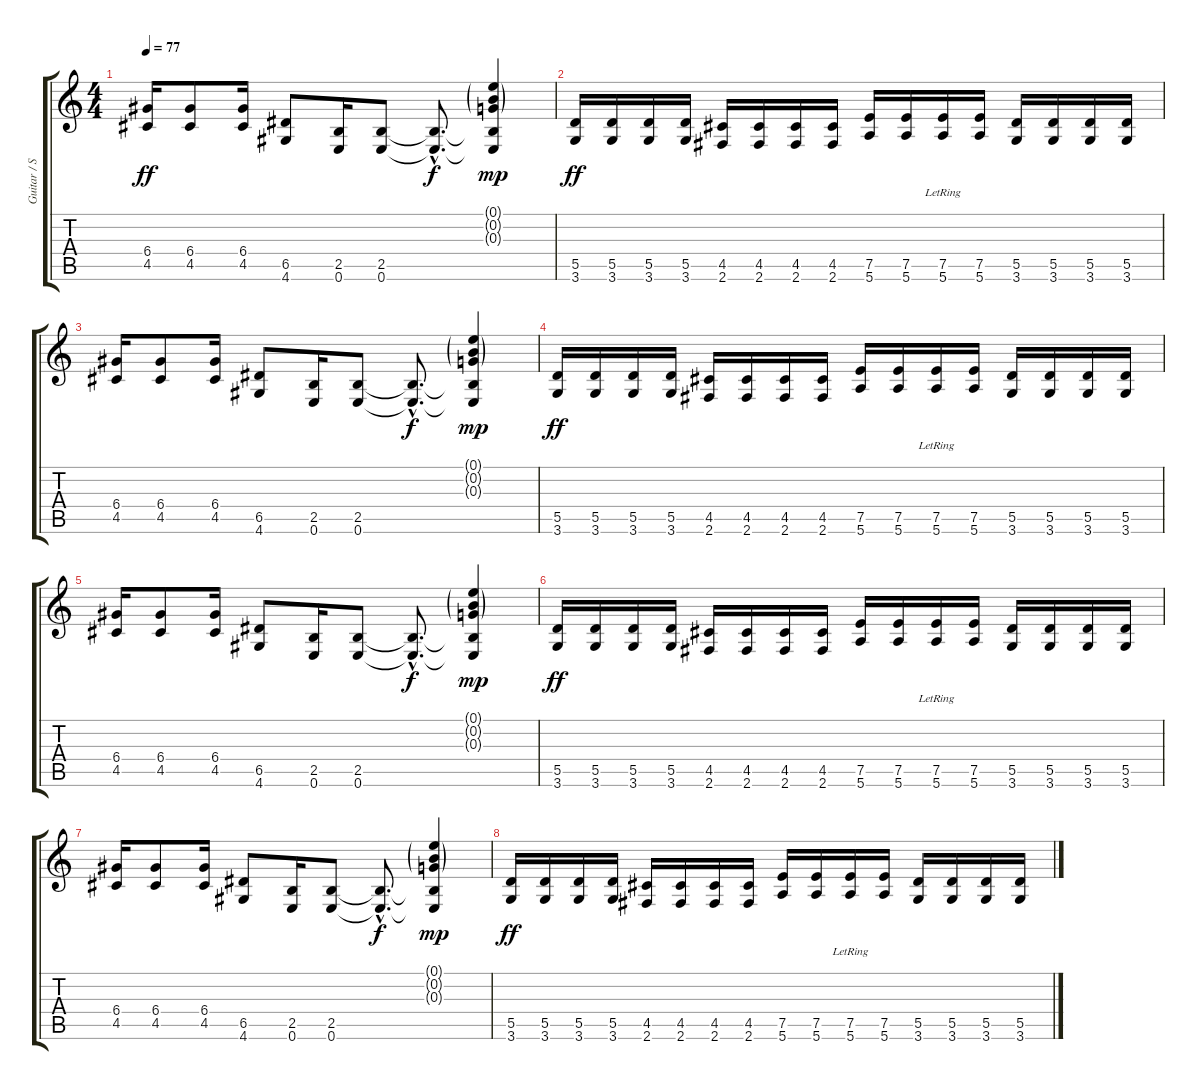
\track ("Guitar / Stef Carpenter" "Guitar / S") {instrument overdrivenguitar}
\staff {score tabs}
\tuning (E4 B3 G3 D3 A2 E2) {hide}
\ts (4 4)
\tempo 77
\clef g2
\ks c
(6.4 4.5).16{dy ff} (6.4 4.5).8 (6.4 4.5).16 (6.5 4.6).8 (2.5 0.6).16 (2.5 0.6).8 (2.5{hac t} 0.6{hac t}).8{d dy f} (0.1{g} 0.2{g} 0.3{g} 2.5{t} 0.6{t}).4{dy mp} |
(5.5 3.6).16{dy ff} (5.5 3.6).16 (5.5 3.6).16 (5.5 3.6).16 (4.5 2.6).16 (4.5 2.6).16 (4.5 2.6).16 (4.5 2.6).16 (7.5 5.6).16 (7.5 5.6).16 (7.5{lr} 5.6).16 (7.5 5.6).16 (5.5 3.6).16 (5.5 3.6).16 (5.5 3.6).16 (5.5 3.6).16 |
(6.4 4.5).16 (6.4 4.5).8 (6.4 4.5).16 (6.5 4.6).8 (2.5 0.6).16 (2.5 0.6).8 (2.5{hac t} 0.6{hac t}).8{d dy f} (0.1{g} 0.2{g} 0.3{g} 2.5{t} 0.6{t}).4{dy mp} |
(5.5 3.6).16{dy ff} (5.5 3.6).16 (5.5 3.6).16 (5.5 3.6).16 (4.5 2.6).16 (4.5 2.6).16 (4.5 2.6).16 (4.5 2.6).16 (7.5 5.6).16 (7.5 5.6).16 (7.5{lr} 5.6).16 (7.5 5.6).16 (5.5 3.6).16 (5.5 3.6).16 (5.5 3.6).16 (5.5 3.6).16 |
(6.4 4.5).16 (6.4 4.5).8 (6.4 4.5).16 (6.5 4.6).8 (2.5 0.6).16 (2.5 0.6).8 (2.5{hac t} 0.6{hac t}).8{d dy f} (0.1{g} 0.2{g} 0.3{g} 2.5{t} 0.6{t}).4{dy mp} |
(5.5 3.6).16{dy ff} (5.5 3.6).16 (5.5 3.6).16 (5.5 3.6).16 (4.5 2.6).16 (4.5 2.6).16 (4.5 2.6).16 (4.5 2.6).16 (7.5 5.6).16 (7.5 5.6).16 (7.5{lr} 5.6).16 (7.5 5.6).16 (5.5 3.6).16 (5.5 3.6).16 (5.5 3.6).16 (5.5 3.6).16 |
(6.4 4.5).16 (6.4 4.5).8 (6.4 4.5).16 (6.5 4.6).8 (2.5 0.6).16 (2.5 0.6).8 (2.5{hac t} 0.6{hac t}).8{d dy f} (0.1{g} 0.2{g} 0.3{g} 2.5{t} 0.6{t}).4{dy mp} |
(5.5 3.6).16{dy ff} (5.5 3.6).16 (5.5 3.6).16 (5.5 3.6).16 (4.5 2.6).16 (4.5 2.6).16 (4.5 2.6).16 (4.5 2.6).16 (7.5 5.6).16 (7.5 5.6).16 (7.5{lr} 5.6).16 (7.5 5.6).16 (5.5 3.6).16 (5.5 3.6).16 (5.5 3.6).16 (5.5 3.6).16
